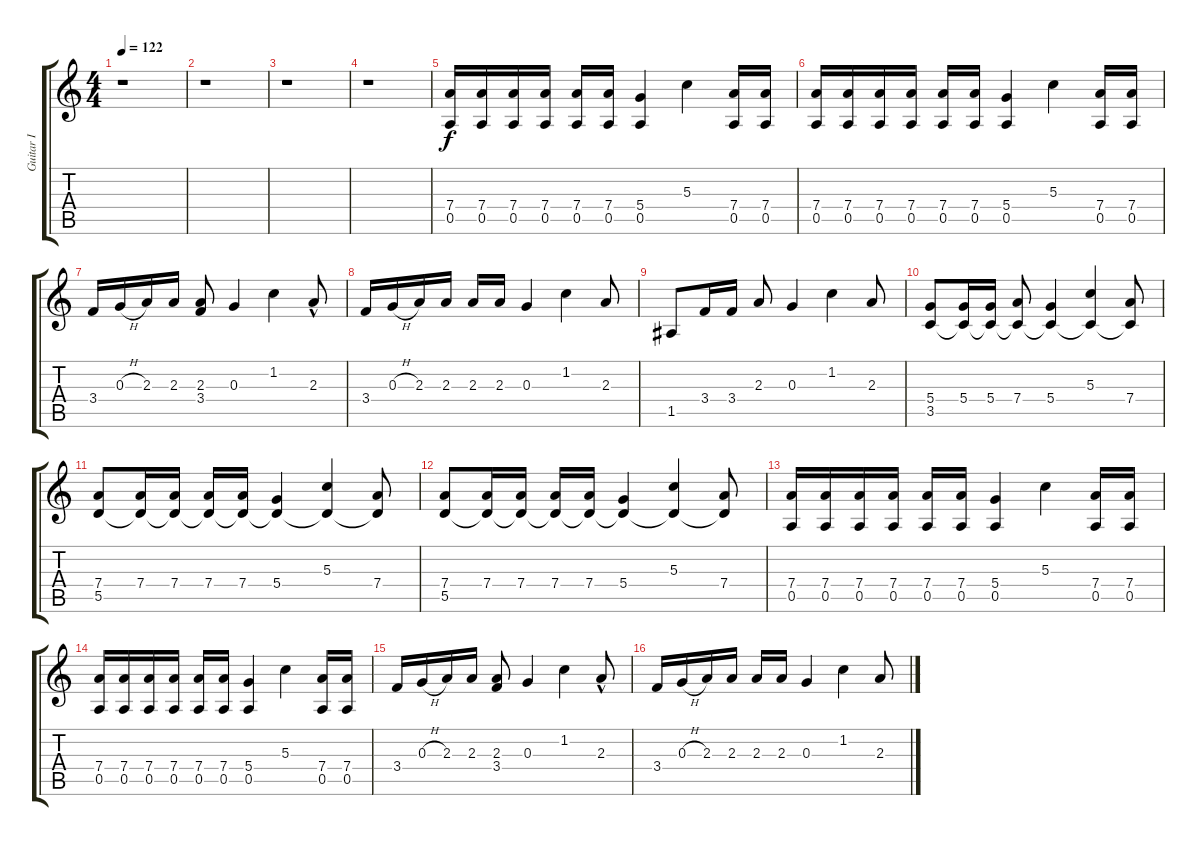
\track ("Guitar I" "Guitar I") {instrument overdrivenguitar}
\staff {score tabs}
\tuning (E4 B3 G3 D3 A2 E2) {hide}
\ts (4 4)
\tempo 122
\clef g2
\ks c
r.1{dy f instrument overdrivenguitar} |
r.1 |
r.1 |
r.1 |
(7.4 0.5).16 (7.4 0.5).16 (7.4 0.5).16 (7.4 0.5).16 (7.4 0.5).16 (7.4 0.5).16 (5.4 0.5).4 5.3.4 (7.4 0.5).16 (7.4 0.5).16 |
(7.4 0.5).16 (7.4 0.5).16 (7.4 0.5).16 (7.4 0.5).16 (7.4 0.5).16 (7.4 0.5).16 (5.4 0.5).4 5.3.4 (7.4 0.5).16 (7.4 0.5).16 |
3.4.16 0.3{h}.16 2.3.16 2.3.16 (2.3 3.4).8 0.3.4 1.2.4 2.3{hac}.8 |
3.4.16 0.3{h}.16 2.3.16 2.3.16 2.3.16 2.3.16 0.3.4 1.2.4 2.3.8 |
1.5.8 3.4.16 3.4.16 2.3.8 0.3.4 1.2.4 2.3.8 |
(5.4 3.5).8 (5.4 3.5{t}).16 (5.4 3.5{t}).16 (7.4 3.5{t}).8 (5.4 3.5{t}).4 (5.3 3.5{t}).4 (7.4 3.5{t}).8 |
(7.4 5.5).8 (7.4 5.5{t}).16 (7.4 5.5{t}).16 (7.4 5.5{t}).16 (7.4 5.5{t}).16 (5.4 5.5{t}).4 (5.3 5.5{t}).4 (7.4 5.5{t}).8 |
(7.4 5.5).8 (7.4 5.5{t}).16 (7.4 5.5{t}).16 (7.4 5.5{t}).16 (7.4 5.5{t}).16 (5.4 5.5{t}).4 (5.3 5.5{t}).4 (7.4 5.5{t}).8 |
(7.4 0.5).16 (7.4 0.5).16 (7.4 0.5).16 (7.4 0.5).16 (7.4 0.5).16 (7.4 0.5).16 (5.4 0.5).4 5.3.4 (7.4 0.5).16 (7.4 0.5).16 |
(7.4 0.5).16 (7.4 0.5).16 (7.4 0.5).16 (7.4 0.5).16 (7.4 0.5).16 (7.4 0.5).16 (5.4 0.5).4 5.3.4 (7.4 0.5).16 (7.4 0.5).16 |
3.4.16 0.3{h}.16 2.3.16 2.3.16 (2.3 3.4).8 0.3.4 1.2.4 2.3{hac}.8 |
3.4.16 0.3{h}.16 2.3.16 2.3.16 2.3.16 2.3.16 0.3.4 1.2.4 2.3.8
